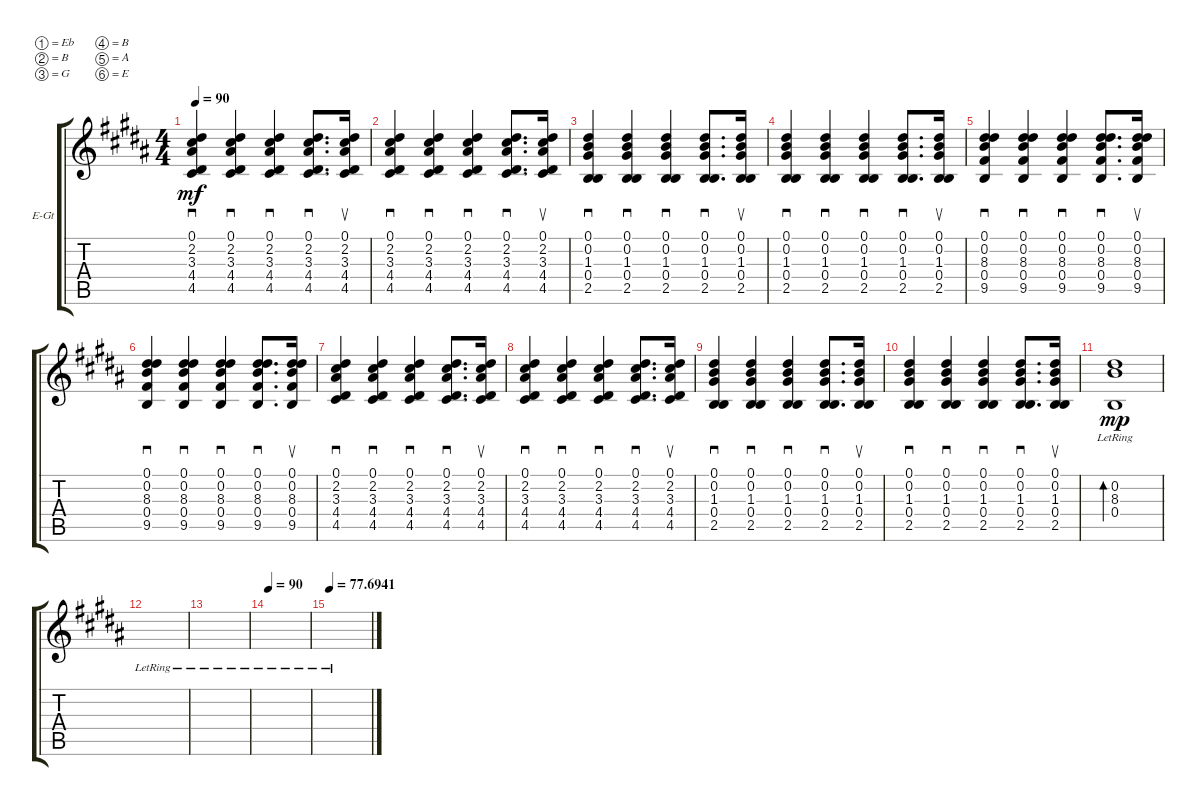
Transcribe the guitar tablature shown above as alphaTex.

\defaultSystemsLayout 4
\bracketExtendMode groupsimilarinstruments
\firstSystemTrackNameOrientation horizontal
\otherSystemsTrackNameOrientation horizontal
\track ("Electric Guitar" "E-Gt") {instrument electricguitarclean}
\staff {score tabs}
\tuning (Eb4 B3 G3 B2 A2 E2)
\ts (4 4)
\tempo 90
\clef g2
\ks b
(4.5 4.4 3.3 2.2 0.1).4{sd dy mf} (4.5 4.4 3.3 2.2 0.1).4{sd} (4.5 4.4 3.3 2.2 0.1).4{sd} (4.5 4.4 3.3 2.2 0.1).8{d sd} (4.5 4.4 3.3 2.2 0.1).16{su} |
(4.5 4.4 3.3 2.2 0.1).4{sd} (4.5 4.4 3.3 2.2 0.1).4{sd} (4.5 4.4 3.3 2.2 0.1).4{sd} (4.5 4.4 3.3 2.2 0.1).8{d sd} (4.5 4.4 3.3 2.2 0.1).16{su} |
(2.5 0.4 1.3 0.2 0.1).4{sd} (2.5 0.4 1.3 0.2 0.1).4{sd} (2.5 0.4 1.3 0.2 0.1).4{sd} (2.5 0.4 1.3 0.2 0.1).8{d sd} (2.5 0.4 1.3 0.2 0.1).16{su} |
(2.5 0.4 1.3 0.2 0.1).4{sd} (2.5 0.4 1.3 0.2 0.1).4{sd} (2.5 0.4 1.3 0.2 0.1).4{sd} (2.5 0.4 1.3 0.2 0.1).8{d sd} (2.5 0.4 1.3 0.2 0.1).16{su} |
(8.3 0.2 0.1 9.5 0.4).4{sd} (9.5 0.4 8.3 0.2 0.1).4{sd} (9.5 0.4 8.3 0.2 0.1).4{sd} (9.5 0.4 8.3 0.2 0.1).8{d sd} (9.5 0.4 8.3 0.2 0.1).16{su} |
(8.3 0.2 0.1 0.4 9.5).4{sd} (9.5 0.4 8.3 0.2 0.1).4{sd} (9.5 0.4 8.3 0.2 0.1).4{sd} (9.5 0.4 8.3 0.2 0.1).8{d sd} (9.5 0.4 8.3 0.2 0.1).16{su} |
(4.5 4.4 3.3 2.2 0.1).4{sd} (4.5 4.4 3.3 2.2 0.1).4{sd} (4.5 4.4 3.3 2.2 0.1).4{sd} (4.5 4.4 3.3 2.2 0.1).8{d sd} (4.5 4.4 3.3 2.2 0.1).16{su} |
(4.5 4.4 3.3 2.2 0.1).4{sd} (4.5 4.4 3.3 2.2 0.1).4{sd} (4.5 4.4 3.3 2.2 0.1).4{sd} (4.5 4.4 3.3 2.2 0.1).8{d sd} (4.5 4.4 3.3 2.2 0.1).16{su} |
(2.5 0.4 1.3 0.2 0.1).4{sd} (2.5 0.4 1.3 0.2 0.1).4{sd} (2.5 0.4 1.3 0.2 0.1).4{sd} (2.5 0.4 1.3 0.2 0.1).8{d sd} (2.5 0.4 1.3 0.2 0.1).16{su} |
(2.5 0.4 1.3 0.2 0.1).4{sd} (2.5 0.4 1.3 0.2 0.1).4{sd} (2.5 0.4 1.3 0.2 0.1).4{sd} (2.5 0.4 1.3 0.2 0.1).8{d sd} (2.5 0.4 1.3 0.2 0.1).16{su} |
(8.3{lr} 0.2{lr} 0.4{lr}).1{bd 237 dy mp} |
|
|
\tempo 90
|
\tempo
77.6941
